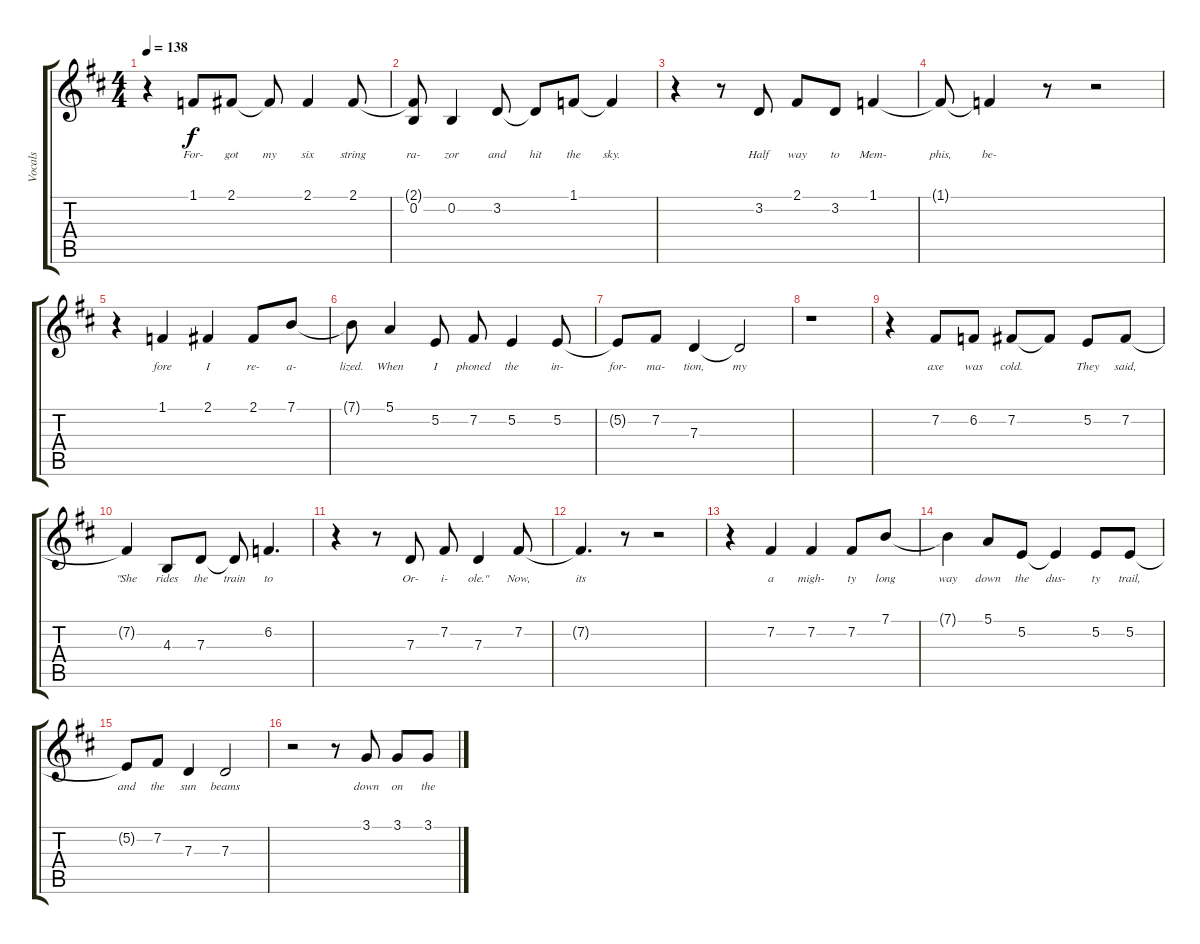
\track ("Vocals" "Vocals") {instrument flute}
\staff {score tabs}
\tuning (E4 B3 G3 D3 A2 E2) {hide}
\ts (4 4)
\tempo 138
\clef g2
\ks d
r.4{dy f} 1.1.8{lyrics (0 "For-") lyrics (1 "") lyrics (2 "") lyrics (3 "") lyrics (4 "")} 2.1.8{lyrics (0 "got") lyrics (1 "") lyrics (2 "") lyrics (3 "") lyrics (4 "")} 2.1{t}.8{lyrics (0 "my") lyrics (1 "") lyrics (2 "") lyrics (3 "") lyrics (4 "")} 2.1.4{lyrics (0 "six") lyrics (1 "") lyrics (2 "") lyrics (3 "") lyrics (4 "")} 2.1.8{lyrics (0 "string") lyrics (1 "") lyrics (2 "") lyrics (3 "") lyrics (4 "")} |
(2.1{t} 0.2).8{lyrics (0 "ra-") lyrics (1 "") lyrics (2 "") lyrics (3 "") lyrics (4 "")} 0.2.4{lyrics (0 "zor") lyrics (1 "") lyrics (2 "") lyrics (3 "") lyrics (4 "")} 3.2.8{lyrics (0 "and") lyrics (1 "") lyrics (2 "") lyrics (3 "") lyrics (4 "")} 3.2{t}.8{lyrics (0 "hit") lyrics (1 "") lyrics (2 "") lyrics (3 "") lyrics (4 "")} 1.1.8{lyrics (0 "the") lyrics (1 "") lyrics (2 "") lyrics (3 "") lyrics (4 "")} 1.1{t}.4{lyrics (0 "sky.") lyrics (1 "") lyrics (2 "") lyrics (3 "") lyrics (4 "")} |
r.4 r.8 3.2.8{lyrics (0 "Half") lyrics (1 "") lyrics (2 "") lyrics (3 "") lyrics (4 "")} 2.1.8{lyrics (0 "way") lyrics (1 "") lyrics (2 "") lyrics (3 "") lyrics (4 "")} 3.2.8{lyrics (0 "to") lyrics (1 "") lyrics (2 "") lyrics (3 "") lyrics (4 "")} 1.1.4{lyrics (0 "Mem-") lyrics (1 "") lyrics (2 "") lyrics (3 "") lyrics (4 "")} |
1.1{t}.8{lyrics (0 "phis,") lyrics (1 "") lyrics (2 "") lyrics (3 "") lyrics (4 "")} 1.1{t}.4{lyrics (0 "be-") lyrics (1 "") lyrics (2 "") lyrics (3 "") lyrics (4 "")} r.8 r.2 |
r.4 1.1.4{lyrics (0 "fore") lyrics (1 "") lyrics (2 "") lyrics (3 "") lyrics (4 "")} 2.1.4{lyrics (0 "I") lyrics (1 "") lyrics (2 "") lyrics (3 "") lyrics (4 "")} 2.1.8{lyrics (0 "re-") lyrics (1 "") lyrics (2 "") lyrics (3 "") lyrics (4 "")} 7.1.8{lyrics (0 "a-") lyrics (1 "") lyrics (2 "") lyrics (3 "") lyrics (4 "")} |
7.1{t}.8{lyrics (0 "lized.") lyrics (1 "") lyrics (2 "") lyrics (3 "") lyrics (4 "")} 5.1.4{lyrics (0 "When") lyrics (1 "") lyrics (2 "") lyrics (3 "") lyrics (4 "")} 5.2.8{lyrics (0 "I") lyrics (1 "") lyrics (2 "") lyrics (3 "") lyrics (4 "")} 7.2.8{lyrics (0 "phoned") lyrics (1 "") lyrics (2 "") lyrics (3 "") lyrics (4 "")} 5.2.4{lyrics (0 "the") lyrics (1 "") lyrics (2 "") lyrics (3 "") lyrics (4 "")} 5.2.8{lyrics (0 "in-") lyrics (1 "") lyrics (2 "") lyrics (3 "") lyrics (4 "")} |
5.2{t}.8{lyrics (0 "for-") lyrics (1 "") lyrics (2 "") lyrics (3 "") lyrics (4 "")} 7.2.8{lyrics (0 "ma-") lyrics (1 "") lyrics (2 "") lyrics (3 "") lyrics (4 "")} 7.3.4{lyrics (0 "tion,") lyrics (1 "") lyrics (2 "") lyrics (3 "") lyrics (4 "")} 7.3{t}.2{lyrics (0 "my") lyrics (1 "") lyrics (2 "") lyrics (3 "") lyrics (4 "")} |
r.1 |
r.4 7.2.8{lyrics (0 "axe") lyrics (1 "") lyrics (2 "") lyrics (3 "") lyrics (4 "")} 6.2.8{lyrics (0 "was") lyrics (1 "") lyrics (2 "") lyrics (3 "") lyrics (4 "")} 7.2.8{lyrics (0 "cold.") lyrics (1 "") lyrics (2 "") lyrics (3 "") lyrics (4 "")} 7.2{t}.8{lyrics (0 "") lyrics (1 "") lyrics (2 "") lyrics (3 "") lyrics (4 "")} 5.2.8{lyrics (0 "They") lyrics (1 "") lyrics (2 "") lyrics (3 "") lyrics (4 "")} 7.2.8{lyrics (0 "said,") lyrics (1 "") lyrics (2 "") lyrics (3 "") lyrics (4 "")} |
7.2{t}.4{lyrics (0 "\"She") lyrics (1 "") lyrics (2 "") lyrics (3 "") lyrics (4 "")} 4.3.8{lyrics (0 "rides") lyrics (1 "") lyrics (2 "") lyrics (3 "") lyrics (4 "")} 7.3.8{lyrics (0 "the") lyrics (1 "") lyrics (2 "") lyrics (3 "") lyrics (4 "")} 7.3{t}.8{lyrics (0 "train") lyrics (1 "") lyrics (2 "") lyrics (3 "") lyrics (4 "")} 6.2.4{d lyrics (0 "to") lyrics (1 "") lyrics (2 "") lyrics (3 "") lyrics (4 "")} |
r.4 r.8 7.3.8{lyrics (0 "Or-") lyrics (1 "") lyrics (2 "") lyrics (3 "") lyrics (4 "")} 7.2.8{lyrics (0 "i-") lyrics (1 "") lyrics (2 "") lyrics (3 "") lyrics (4 "")} 7.3.4{lyrics (0 "ole.\"") lyrics (1 "") lyrics (2 "") lyrics (3 "") lyrics (4 "")} 7.2.8{lyrics (0 "Now,") lyrics (1 "") lyrics (2 "") lyrics (3 "") lyrics (4 "")} |
7.2{t}.4{d lyrics (0 "its") lyrics (1 "") lyrics (2 "") lyrics (3 "") lyrics (4 "")} r.8 r.2 |
r.4 7.2.4{lyrics (0 "a") lyrics (1 "") lyrics (2 "") lyrics (3 "") lyrics (4 "")} 7.2.4{lyrics (0 "migh-") lyrics (1 "") lyrics (2 "") lyrics (3 "") lyrics (4 "")} 7.2.8{lyrics (0 "ty") lyrics (1 "") lyrics (2 "") lyrics (3 "") lyrics (4 "")} 7.1.8{lyrics (0 "long") lyrics (1 "") lyrics (2 "") lyrics (3 "") lyrics (4 "")} |
7.1{t}.4{lyrics (0 "way") lyrics (1 "") lyrics (2 "") lyrics (3 "") lyrics (4 "")} 5.1.8{lyrics (0 "down") lyrics (1 "") lyrics (2 "") lyrics (3 "") lyrics (4 "")} 5.2.8{lyrics (0 "the") lyrics (1 "") lyrics (2 "") lyrics (3 "") lyrics (4 "")} 5.2{t}.4{lyrics (0 "dus-") lyrics (1 "") lyrics (2 "") lyrics (3 "") lyrics (4 "")} 5.2.8{lyrics (0 "ty") lyrics (1 "") lyrics (2 "") lyrics (3 "") lyrics (4 "")} 5.2.8{lyrics (0 "trail,") lyrics (1 "") lyrics (2 "") lyrics (3 "") lyrics (4 "")} |
5.2{t}.8{lyrics (0 "and") lyrics (1 "") lyrics (2 "") lyrics (3 "") lyrics (4 "")} 7.2.8{lyrics (0 "the") lyrics (1 "") lyrics (2 "") lyrics (3 "") lyrics (4 "")} 7.3.4{lyrics (0 "sun") lyrics (1 "") lyrics (2 "") lyrics (3 "") lyrics (4 "")} 7.3.2{lyrics (0 "beams") lyrics (1 "") lyrics (2 "") lyrics (3 "") lyrics (4 "")} |
r.2 r.8 3.1.8{lyrics (0 "down") lyrics (1 "") lyrics (2 "") lyrics (3 "") lyrics (4 "")} 3.1.8{lyrics (0 "on") lyrics (1 "") lyrics (2 "") lyrics (3 "") lyrics (4 "")} 3.1.8{lyrics (0 "the") lyrics (1 "") lyrics (2 "") lyrics (3 "") lyrics (4 "")}
